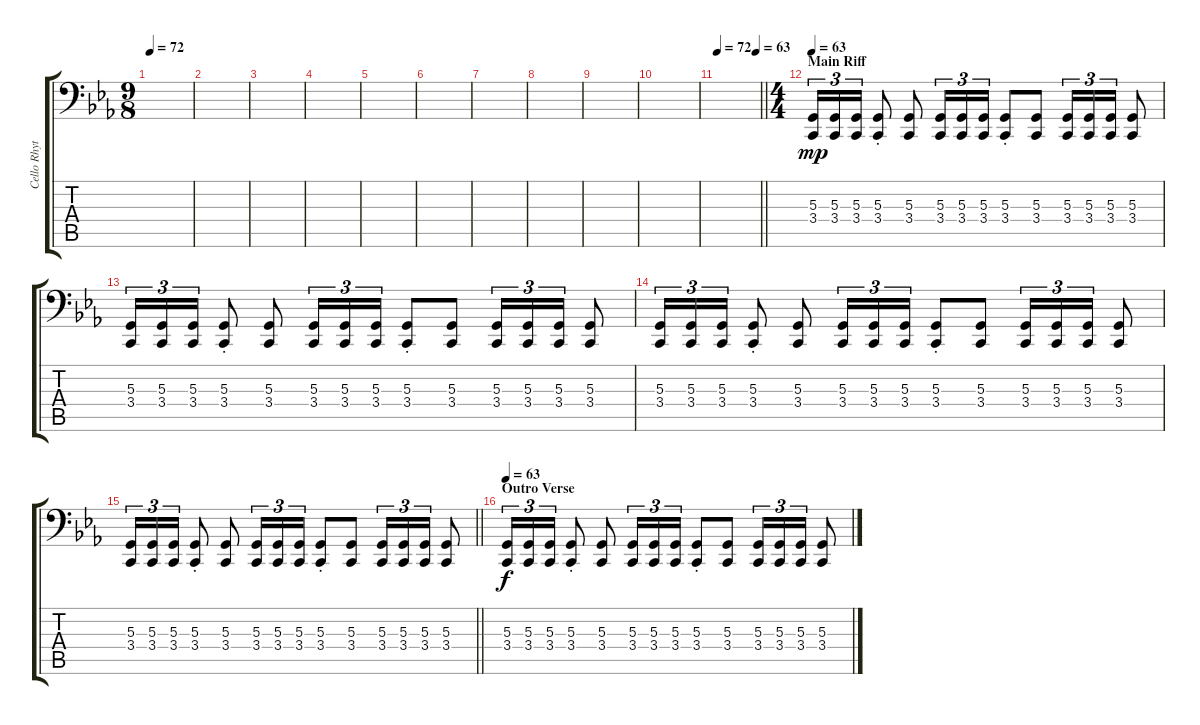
\track ("Cello Rhythm 1" "Cello Rhyt") {instrument cello}
\staff {score tabs}
\tuning (C3 G2 D2 A1 E1 B0) {hide}
\ts (9 8)
\tempo 72
\clef f4
\ks eb
|
|
|
|
|
|
|
|
|
|
\tempo 72
\tempo (63 0.9166666666666666)
\barLineRight lightlight
|
\ts (4 4)
\section ("" "Main Riff")
\tempo 63
(5.3 3.4).16{tu (3 2) dy mp volume 12} (5.3 3.4).16{tu (3 2)} (5.3 3.4).16{tu (3 2)} (5.3{st} 3.4{st}).8 (5.3 3.4).8 (5.3 3.4).16{tu (3 2)} (5.3 3.4).16{tu (3 2)} (5.3 3.4).16{tu (3 2)} (5.3{st} 3.4{st}).8 (5.3 3.4).8 (5.3 3.4).16{tu (3 2)} (5.3 3.4).16{tu (3 2)} (5.3 3.4).16{tu (3 2)} (5.3 3.4).8 |
(5.3 3.4).16{tu (3 2)} (5.3 3.4).16{tu (3 2)} (5.3 3.4).16{tu (3 2)} (5.3{st} 3.4{st}).8 (5.3 3.4).8 (5.3 3.4).16{tu (3 2)} (5.3 3.4).16{tu (3 2)} (5.3 3.4).16{tu (3 2)} (5.3{st} 3.4{st}).8 (5.3 3.4).8 (5.3 3.4).16{tu (3 2)} (5.3 3.4).16{tu (3 2)} (5.3 3.4).16{tu (3 2)} (5.3 3.4).8 |
(5.3 3.4).16{tu (3 2)} (5.3 3.4).16{tu (3 2)} (5.3 3.4).16{tu (3 2)} (5.3{st} 3.4{st}).8 (5.3 3.4).8 (5.3 3.4).16{tu (3 2)} (5.3 3.4).16{tu (3 2)} (5.3 3.4).16{tu (3 2)} (5.3{st} 3.4{st}).8 (5.3 3.4).8 (5.3 3.4).16{tu (3 2)} (5.3 3.4).16{tu (3 2)} (5.3 3.4).16{tu (3 2)} (5.3 3.4).8 |
\barLineRight lightlight
(5.3 3.4).16{tu (3 2) volume 6} (5.3 3.4).16{tu (3 2)} (5.3 3.4).16{tu (3 2)} (5.3{st} 3.4{st}).8 (5.3 3.4).8 (5.3 3.4).16{tu (3 2)} (5.3 3.4).16{tu (3 2)} (5.3 3.4).16{tu (3 2)} (5.3{st} 3.4{st}).8 (5.3 3.4).8 (5.3 3.4).16{tu (3 2)} (5.3 3.4).16{tu (3 2)} (5.3 3.4).16{tu (3 2)} (5.3 3.4).8 |
\section ("" "Outro Verse")
\tempo 63
(5.3 3.4).16{tu (3 2) dy f volume 8} (5.3 3.4).16{tu (3 2)} (5.3 3.4).16{tu (3 2)} (5.3{st} 3.4{st}).8 (5.3 3.4).8 (5.3 3.4).16{tu (3 2)} (5.3 3.4).16{tu (3 2)} (5.3 3.4).16{tu (3 2)} (5.3{st} 3.4{st}).8 (5.3 3.4).8 (5.3 3.4).16{tu (3 2)} (5.3 3.4).16{tu (3 2)} (5.3 3.4).16{tu (3 2)} (5.3 3.4).8
